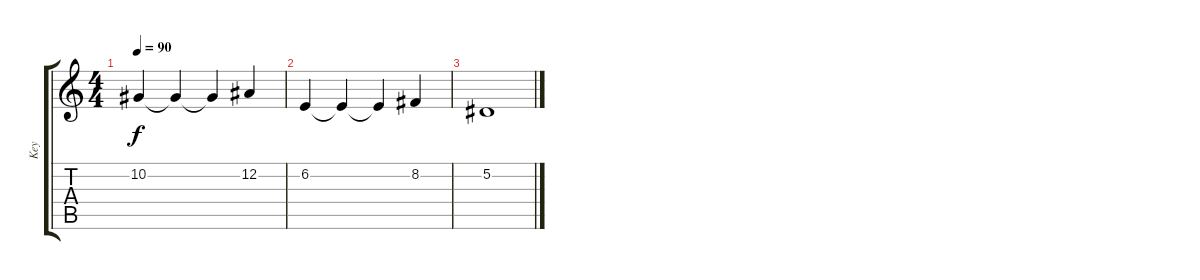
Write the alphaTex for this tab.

\track ("Key" "Key") {instrument lead2sawtooth}
\staff {score tabs}
\tuning (Eb4 Bb3 Gb3 Db3 Ab2 Eb2) {hide}
\ts (4 4)
\tempo 90
\clef g2
\ks c
10.2.4{dy f} 10.2{t}.4 10.2{t}.4 12.2.4 |
6.2.4 6.2{t}.4 6.2{t}.4 8.2.4 |
5.2.1
